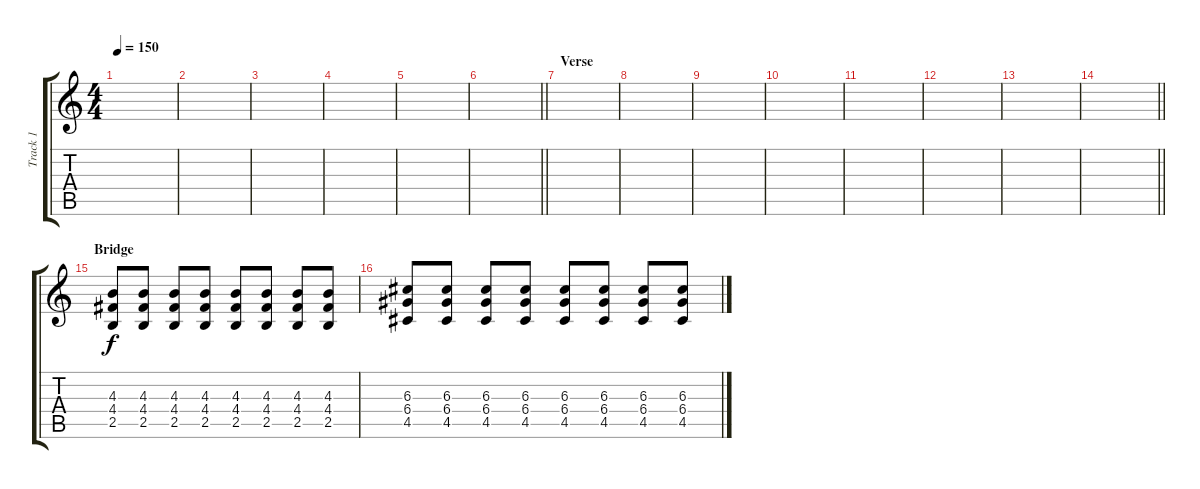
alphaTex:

\track ("Track 1" "Track 1") {instrument distortionguitar}
\staff {score tabs}
\tuning (E4 B3 G3 D3 A2 E2) {hide}
\ts (4 4)
\tempo 150
\clef g2
\ks c
|
|
|
|
|
\barLineRight lightlight
|
\section ("" "Verse")
|
|
|
|
|
|
|
\barLineRight lightlight
|
\section ("" "Bridge")
(4.3 4.4 2.5).8 (4.3 4.4 2.5).8 (4.3 4.4 2.5).8 (4.3 4.4 2.5).8 (4.3 4.4 2.5).8 (4.3 4.4 2.5).8 (4.3 4.4 2.5).8 (4.3 4.4 2.5).8 |
(6.3 6.4 4.5).8 (6.3 6.4 4.5).8 (6.3 6.4 4.5).8 (6.3 6.4 4.5).8 (6.3 6.4 4.5).8 (6.3 6.4 4.5).8 (6.3 6.4 4.5).8 (6.3 6.4 4.5).8
